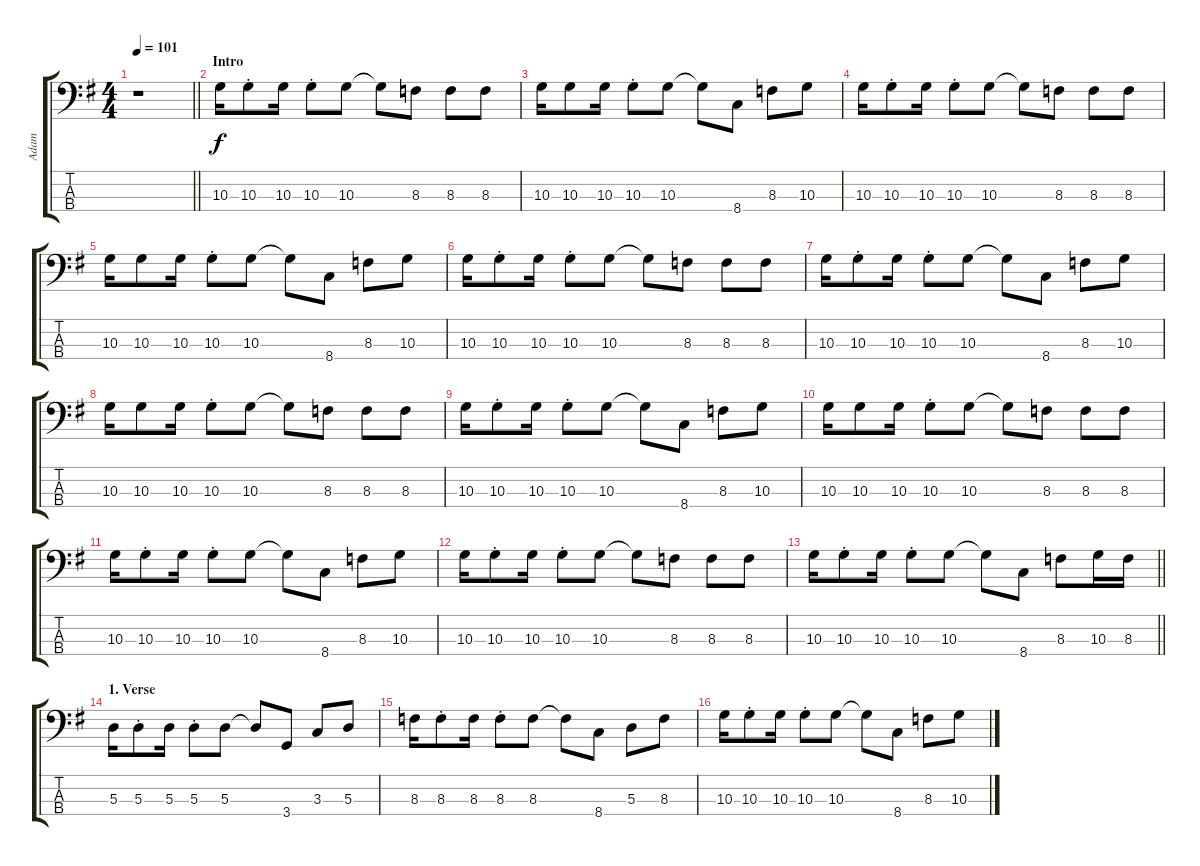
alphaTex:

\track ("Adam" "Adam") {instrument electricbassfinger}
\staff {score tabs}
\tuning (G2 D2 A1 E1) {hide}
\ts (4 4)
\tempo 101
\clef f4
\barLineRight lightlight
\ks g
r.1{dy f instrument electricbassfinger} |
\section ("" "Intro")
10.3.16 10.3{st}.8 10.3.16 10.3{st}.8 10.3.8 10.3{t}.8 8.3.8 8.3.8 8.3.8 |
10.3.16 10.3.8 10.3.16 10.3{st}.8 10.3.8 10.3{t}.8 8.4.8 8.3.8 10.3.8 |
10.3.16 10.3{st}.8 10.3.16 10.3{st}.8 10.3.8 10.3{t}.8 8.3.8 8.3.8 8.3.8 |
10.3.16 10.3.8 10.3.16 10.3{st}.8 10.3.8 10.3{t}.8 8.4.8 8.3.8 10.3.8 |
10.3.16 10.3{st}.8 10.3.16 10.3{st}.8 10.3.8 10.3{t}.8 8.3.8 8.3.8 8.3.8 |
10.3.16 10.3{st}.8 10.3.16 10.3{st}.8 10.3.8 10.3{t}.8 8.4.8 8.3.8 10.3.8 |
10.3.16 10.3.8 10.3.16 10.3{st}.8 10.3.8 10.3{t}.8 8.3.8 8.3.8 8.3.8 |
10.3.16 10.3{st}.8 10.3.16 10.3{st}.8 10.3.8 10.3{t}.8 8.4.8 8.3.8 10.3.8 |
10.3.16 10.3.8 10.3.16 10.3{st}.8 10.3.8 10.3{t}.8 8.3.8 8.3.8 8.3.8 |
10.3.16 10.3{st}.8 10.3.16 10.3{st}.8 10.3.8 10.3{t}.8 8.4.8 8.3.8 10.3.8 |
10.3.16 10.3{st}.8 10.3.16 10.3{st}.8 10.3.8 10.3{t}.8 8.3.8 8.3.8 8.3.8 |
\barLineRight lightlight
10.3.16 10.3{st}.8 10.3.16 10.3{st}.8 10.3.8 10.3{t}.8 8.4.8 8.3.8 10.3.16 8.3.16 |
\section ("" "1. Verse")
5.3.16 5.3{st}.8 5.3.16 5.3{st}.8 5.3.8 5.3{t}.8 3.4.8 3.3.8 5.3.8 |
8.3.16 8.3{st}.8 8.3.16 8.3{st}.8 8.3.8 8.3{t}.8 8.4.8 5.3.8 8.3.8 |
10.3.16 10.3{st}.8 10.3.16 10.3{st}.8 10.3.8 10.3{t}.8 8.4.8 8.3.8 10.3.8
